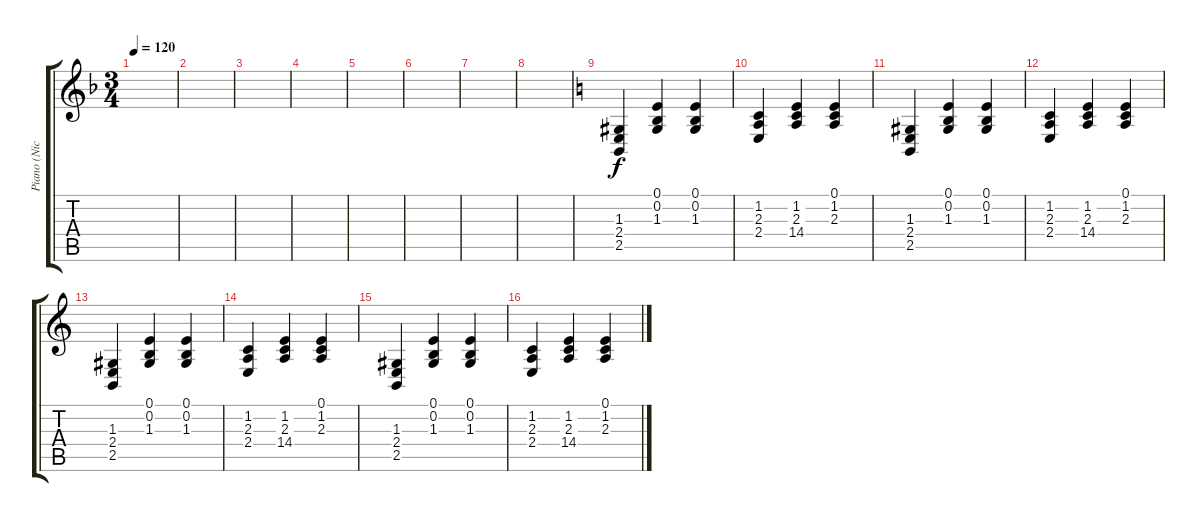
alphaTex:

\track ("Piano (Nick)" "Piano (Nic") {instrument acousticgrandpiano}
\staff {score tabs}
\tuning (E4 B3 G3 D3 A2 E2) {hide}
\ts (3 4)
\tempo 120
\clef g2
\ks f
|
|
|
|
|
|
|
|
\ks c
(1.3 2.4 2.5).4 (0.1 0.2 1.3).4 (0.1 0.2 1.3).4 |
(1.2 2.3 2.4).4 (1.2 2.3 14.4).4 (0.1 1.2 2.3).4 |
(1.3 2.4 2.5).4 (0.1 0.2 1.3).4 (0.1 0.2 1.3).4 |
(1.2 2.3 2.4).4 (1.2 2.3 14.4).4 (0.1 1.2 2.3).4 |
(1.3 2.4 2.5).4 (0.1 0.2 1.3).4 (0.1 0.2 1.3).4 |
(1.2 2.3 2.4).4 (1.2 2.3 14.4).4 (0.1 1.2 2.3).4 |
(1.3 2.4 2.5).4 (0.1 0.2 1.3).4 (0.1 0.2 1.3).4 |
(1.2 2.3 2.4).4 (1.2 2.3 14.4).4 (0.1 1.2 2.3).4
